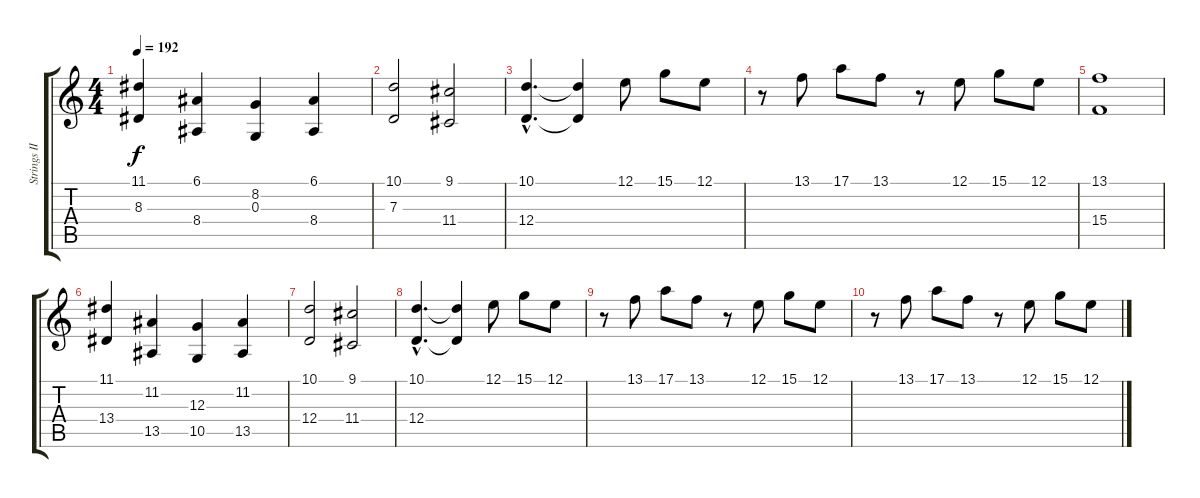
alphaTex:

\track ("Strings II" "Strings II") {instrument stringensemble1}
\staff {score tabs}
\tuning (E4 B3 G3 D3 A2 E2) {hide}
\ts (4 4)
\tempo 192
\clef g2
\ks c
(11.1 8.3).4{dy f} (6.1 8.4).4 (8.2 0.3).4 (6.1 8.4).4 |
(10.1 7.3).2 (9.1 11.4).2 |
(10.1{hac} 12.4{hac}).4{d} (10.1{t} 12.4{t}).4 12.1.8 15.1.8 12.1.8 |
r.8 13.1.8 17.1.8 13.1.8 r.8 12.1.8 15.1.8 12.1.8 |
(13.1 15.4).1 |
(11.1 13.4).4 (11.2 13.5).4 (12.3 10.5).4 (11.2 13.5).4 |
(10.1 12.4).2 (9.1 11.4).2 |
(10.1{hac} 12.4{hac}).4{d} (10.1{t} 12.4{t}).4 12.1.8 15.1.8 12.1.8 |
r.8 13.1.8 17.1.8 13.1.8 r.8 12.1.8 15.1.8 12.1.8 |
r.8 13.1.8 17.1.8 13.1.8 r.8 12.1.8 15.1.8 12.1.8
